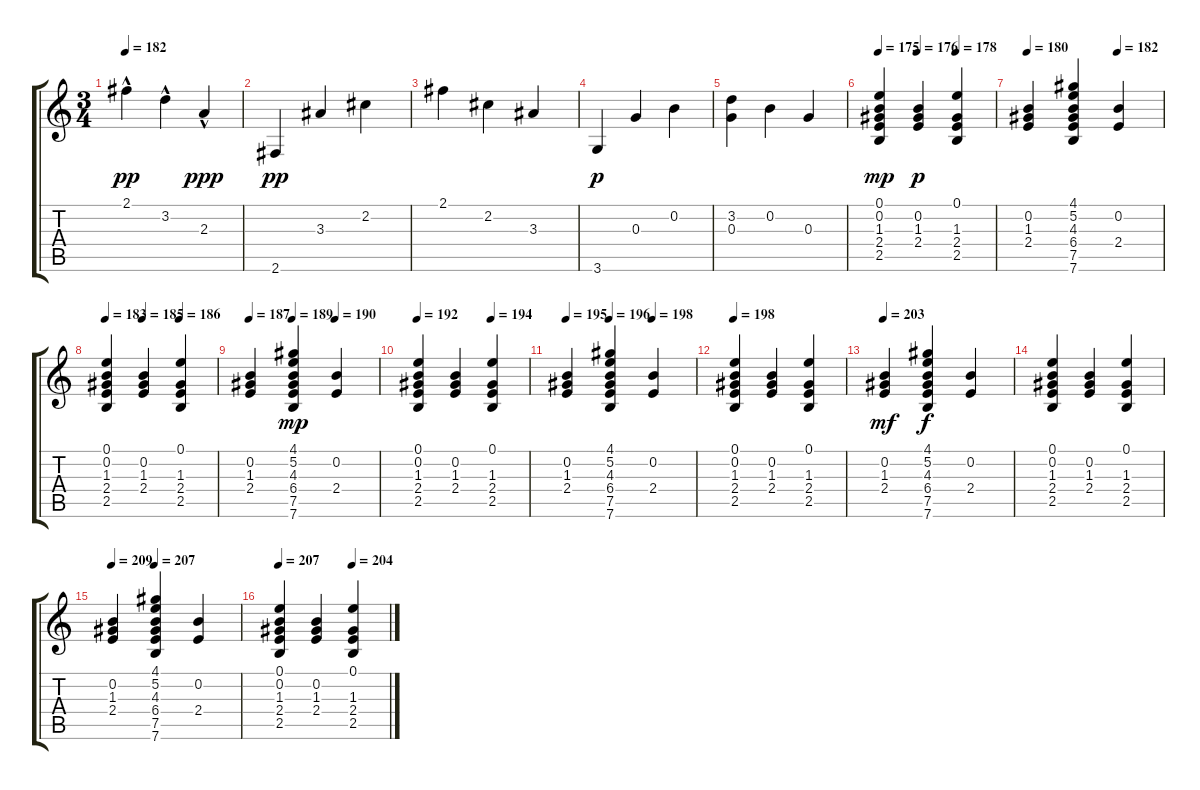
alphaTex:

\track "" {instrument acousticguitarnylon}
\staff {score tabs}
\tuning (E4 B3 G3 D3 A2 E2) {hide}
\ts (3 4)
\tempo 182
\clef g2
\ks c
2.1{hac}.4{dy pp} 3.2{hac}.4 2.3{hac}.4{dy ppp} |
2.6.4{dy pp} 3.3.4 2.2.4 |
2.1.4 2.2.4 3.3.4 |
3.6.4{dy p} 0.3.4 0.2.4 |
(3.2 0.3).4 0.2.4 0.3.4 |
\tempo 175
\tempo (176 0.3333333333333333)
\tempo (178 0.6666666666666666)
(0.1 0.2 1.3 2.4 2.5).4{dy mp} (0.2 1.3 2.4).4{dy p} (0.1 1.3 2.4 2.5).4 |
\tempo 180
\tempo (182 0.6666666666666666)
(0.2 1.3 2.4).4 (4.1 5.2 4.3 6.4 7.5 7.6).4 (0.2 2.4).4 |
\tempo 183
\tempo (185 0.3333333333333333)
\tempo (186 0.6666666666666666)
(0.1 0.2 1.3 2.4 2.5).4 (0.2 1.3 2.4).4 (0.1 1.3 2.4 2.5).4 |
\tempo 187
\tempo (189 0.3333333333333333)
\tempo (190 0.6666666666666666)
(0.2 1.3 2.4).4 (4.1 5.2 4.3 6.4 7.5 7.6).4{dy mp} (0.2 2.4).4 |
\tempo 192
\tempo (194 0.6666666666666666)
(0.1 0.2 1.3 2.4 2.5).4 (0.2 1.3 2.4).4 (0.1 1.3 2.4 2.5).4 |
\tempo 195
\tempo (196 0.3333333333333333)
\tempo (198 0.6666666666666666)
(0.2 1.3 2.4).4 (4.1 5.2 4.3 6.4 7.5 7.6).4 (0.2 2.4).4 |
\tempo 198
(0.1 0.2 1.3 2.4 2.5).4 (0.2 1.3 2.4).4 (0.1 1.3 2.4 2.5).4 |
\tempo 203
(0.2 1.3 2.4).4{dy mf} (4.1 5.2 4.3 6.4 7.5 7.6).4{dy f} (0.2 2.4).4 |
(0.1 0.2 1.3 2.4 2.5).4 (0.2 1.3 2.4).4 (0.1 1.3 2.4 2.5).4 |
\tempo 209
\tempo (207 0.3333333333333333)
(0.2 1.3 2.4).4 (4.1 5.2 4.3 6.4 7.5 7.6).4 (0.2 2.4).4 |
\tempo 207
\tempo (204 0.6666666666666666)
(0.1 0.2 1.3 2.4 2.5).4 (0.2 1.3 2.4).4 (0.1 1.3 2.4 2.5).4
